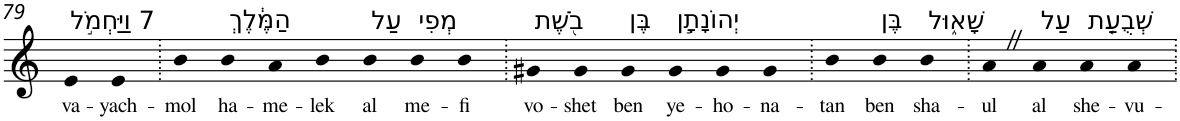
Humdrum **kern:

**kern	**text
*part1	*part1
*staff1	*staff1
*I"Piano	*
*I'Pno	*
!!LO:PB:g=z
*clefG2	*
*k[]	*
=79	=79
!LO:TX:a:t=7 וַיַּחְמֹ֣ל	!
!	!LO:LY:b
4e	va-
!	!LO:LY:b
4e	-yach-
=80.	=80.
!	!LO:LY:b
4b	-mol
!LO:TX:a:t=הַמֶּ֔לֶךְ	!
!	!LO:LY:b
4b	ha-
!	!LO:LY:b
4a	-me-
!	!LO:LY:b
4b	-lek
!LO:TX:a:t=עַל	!
!	!LO:LY:b
4b	al
!LO:TX:a:t=מְפִי	!
!	!LO:LY:b
4b	me-
!	!LO:LY:b
4b	-fi
=81.	=81.
!LO:TX:a:t=בֹ֖שֶׁת	!
!	!LO:LY:b
4g#X	vo-
!	!LO:LY:b
4g#	-shet
!LO:TX:a:t=בֶּן	!
!	!LO:LY:b
4g#	ben
!LO:TX:a:t=יְהוֹנָתָ֣ן	!
!	!LO:LY:b
4g#	ye-
!	!LO:LY:b
4g#	-ho-
!	!LO:LY:b
4g#	-na-
=82.	=82.
!	!LO:LY:b
4b	-tan
!LO:TX:a:t=בֶּן	!
!	!LO:LY:b
4b	ben
!LO:TX:a:t=שָׁא֑וּל	!
!	!LO:LY:b
4b	sha-
=83.	=83.
!	!LO:LY:b
4aZ	-ul
!LO:TX:a:t=עַל	!
!	!LO:LY:b
4a	al
!LO:TX:a:t=שְׁבֻעַ֤ת	!
!	!LO:LY:b
4a	she-
!	!LO:LY:b
4a	-vu-
=.	=.
*-	*-
